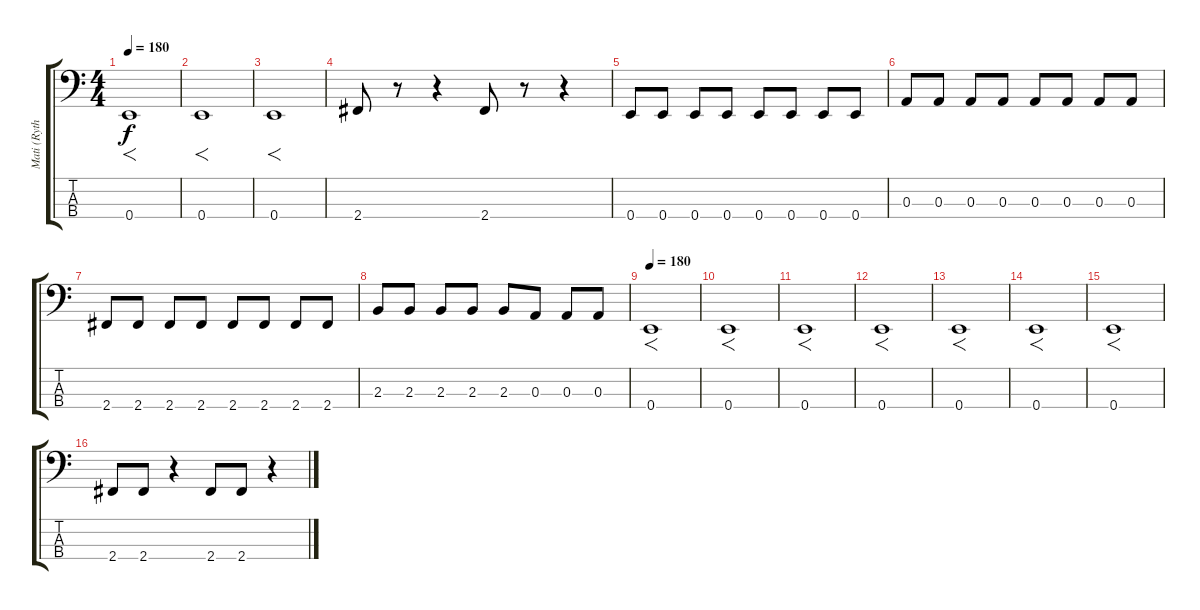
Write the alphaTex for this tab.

\track ("Mati (Rythm)" "Mati (Ryth") {instrument electricbasspick}
\staff {score tabs}
\tuning (G2 D2 A1 E1) {hide}
\ts (4 4)
\tempo 180
\clef f4
\ks c
0.4.1{f dy f} |
0.4.1{f} |
0.4.1{f} |
2.4.8 r.8 r.4 2.4.8 r.8 r.4 |
0.4.8 0.4.8 0.4.8 0.4.8 0.4.8 0.4.8 0.4.8 0.4.8 |
0.3.8 0.3.8 0.3.8 0.3.8 0.3.8 0.3.8 0.3.8 0.3.8 |
2.4.8 2.4.8 2.4.8 2.4.8 2.4.8 2.4.8 2.4.8 2.4.8 |
2.3.8 2.3.8 2.3.8 2.3.8 2.3.8 0.3.8 0.3.8 0.3.8 |
\tempo 180
0.4.1{f} |
0.4.1{f} |
0.4.1{f} |
0.4.1{f} |
0.4.1{f} |
0.4.1{f} |
0.4.1{f} |
2.4.8 2.4.8 r.4 2.4.8 2.4.8 r.4
